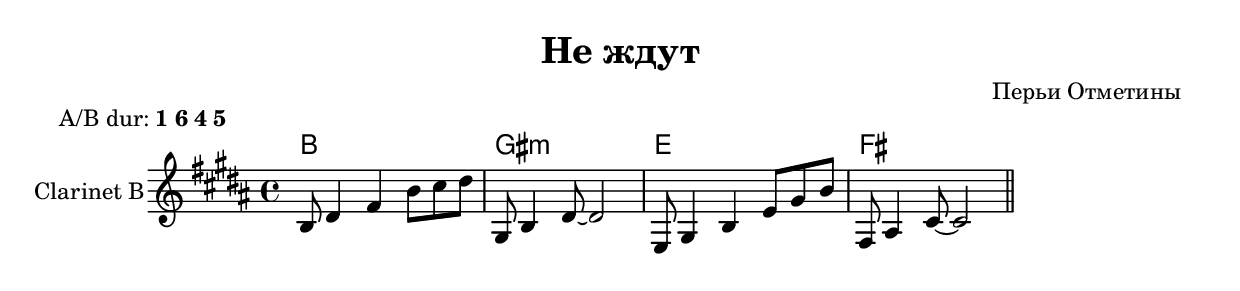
\version "2.12.2"


\header{
  title = "Не ждут"
  composer = "Перьи Отметины"
}

HRiff = \chordmode {b1 gis:m e fis}
Riff = \relative c'{
  \relative c'{b8 dis4 fis b8 cis dis |}
  \relative c'{gis8 b4 dis8~dis2 | }
  \relative c{e8 gis4 b e8 gis b |}
  \relative c'{fis,8 ais4 cis8~cis2 \bar "||"}
}



\markup{
  \column{
    \line {A/B dur: \bold {1 6 4 5}}
  }
}

<<
  \new ChordNames{\HRiff}
  \new Staff{
    \clef treble \time 4/4 \key b \major
    \set Staff.instrumentName = "Clarinet B"
    \Riff
  }
>>





